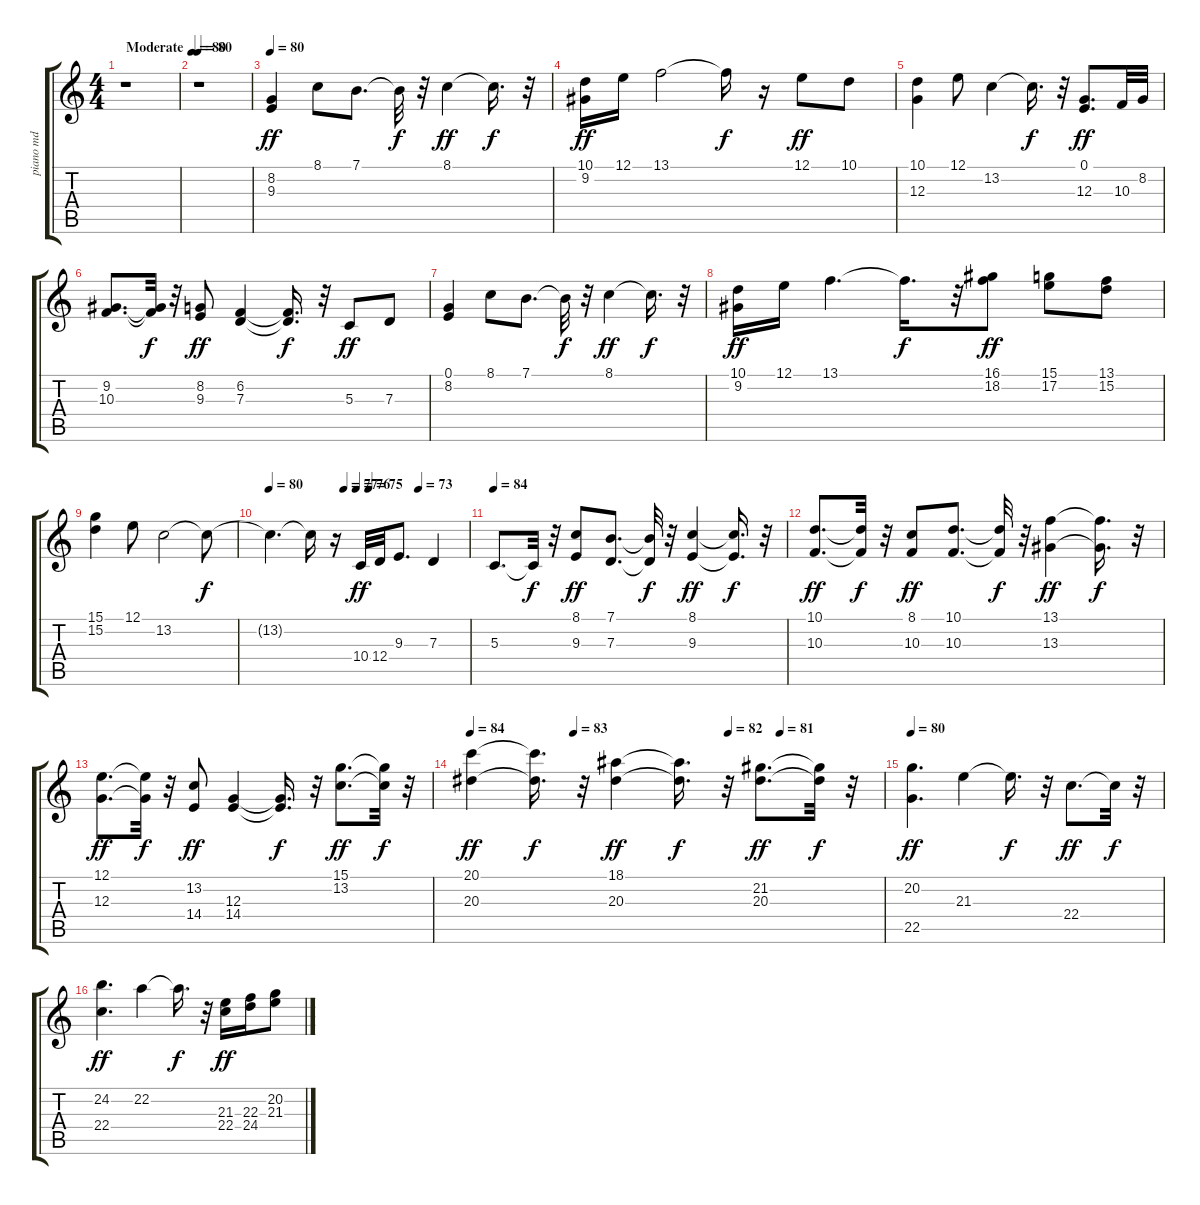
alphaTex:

\track ("piano md" "piano md") {instrument acousticgrandpiano}
\staff {score tabs}
\tuning (E4 B3 G3 D3 A2 E2) {hide}
\ts (4 4)
\tempo (80 "Moderate")
\clef g2
\ks c
r.1{dy ff instrument acousticgrandpiano} |
\tempo 80
r.1 |
\tempo 80
(8.2 9.3).4 8.1.8 7.1.8{d} 7.1{t}.32{dy f} r.32 8.1.4{dy ff} 8.1{t}.16{d dy f} r.32 |
(10.1 9.2).16{dy ff} 12.1.16 13.1.2 13.1{t}.16{dy f} r.16 12.1.8{dy ff} 10.1.8 |
(10.1 12.3).4 12.1.8 13.2.4 13.2{t}.16{d dy f} r.32 (0.1 12.3).8{d dy ff} 10.3.32 8.2.32 |
(9.2 10.3).8{d} (9.2{t} 10.3{t}).32{dy f} r.32 (8.2 9.3).8{dy ff} (6.2 7.3).4 (6.2{t} 7.3{t}).16{d dy f} r.32 5.3.8{dy ff} 7.3.8 |
(0.1 8.2).4 8.1.8 7.1.8{d} 7.1{t}.32{dy f} r.32 8.1.4{dy ff} 8.1{t}.16{d dy f} r.32 |
(10.1 9.2).16{dy ff} 12.1.16 13.1.4{d} 13.1{t}.16{d dy f} r.32 (16.1 18.2).8{dy ff} (15.1 17.2).8 (13.1 15.2).8 |
(15.1 15.2).4 12.1.8 13.2.2 13.2{t}.8{dy f} |
\tempo 80
\tempo (77 0.375)
\tempo (76 0.4375)
\tempo (75 0.5)
\tempo (73 0.75)
13.2{t}.4{d} 13.2{t}.16 r.16 10.4.32{dy ff} 12.4.32 9.3.8{d} 7.3.4 |
\tempo 84
5.3.8{d} 5.3{t}.32{dy f} r.32 (8.1 9.3).8{dy ff} (7.1 7.3).8{d} (7.1{t} 7.3{t}).32{dy f} r.32 (8.1 9.3).4{dy ff} (8.1{t} 9.3{t}).16{d dy f} r.32 |
(10.1 10.3).8{d dy ff} (10.1{t} 10.3{t}).32{dy f} r.32 (8.1 10.3).8{dy ff} (10.1 10.3).8{d} (10.1{t} 10.3{t}).32{dy f} r.32 (13.1 13.3).4{dy ff} (13.1{t} 13.3{t}).16{d dy f} r.32 |
(12.1 12.3).8{d dy ff} (12.1{t} 12.3{t}).32{dy f} r.32 (13.2 14.4).8{dy ff} (12.3 14.4).4 (12.3{t} 14.4{t}).16{d dy f} r.32 (15.1 13.2).8{d dy ff} (15.1{t} 13.2{t}).32{dy f} r.32 |
\tempo 84
\tempo (83 0.25)
\tempo (82 0.625)
\tempo (81 0.75)
(20.1 20.3).4{dy ff} (20.1{t} 20.3{t}).16{d dy f} r.32 (18.1 20.3).4{dy ff} (18.1{t} 20.3{t}).16{d dy f} r.32 (21.2 20.3).8{d dy ff} (21.2{t} 20.3{t}).32{dy f} r.32 |
\tempo 80
(20.2 22.5).4{d dy ff} 21.3.4 21.3{t}.16{d dy f} r.32 22.4.8{d dy ff} 22.4{t}.32{dy f} r.32 |
(24.2 22.4).4{d dy ff} 22.2.4 22.2{t}.16{d dy f} r.32 (21.3 22.4).16{dy ff} (22.3 24.4).16 (20.2 21.3).8
